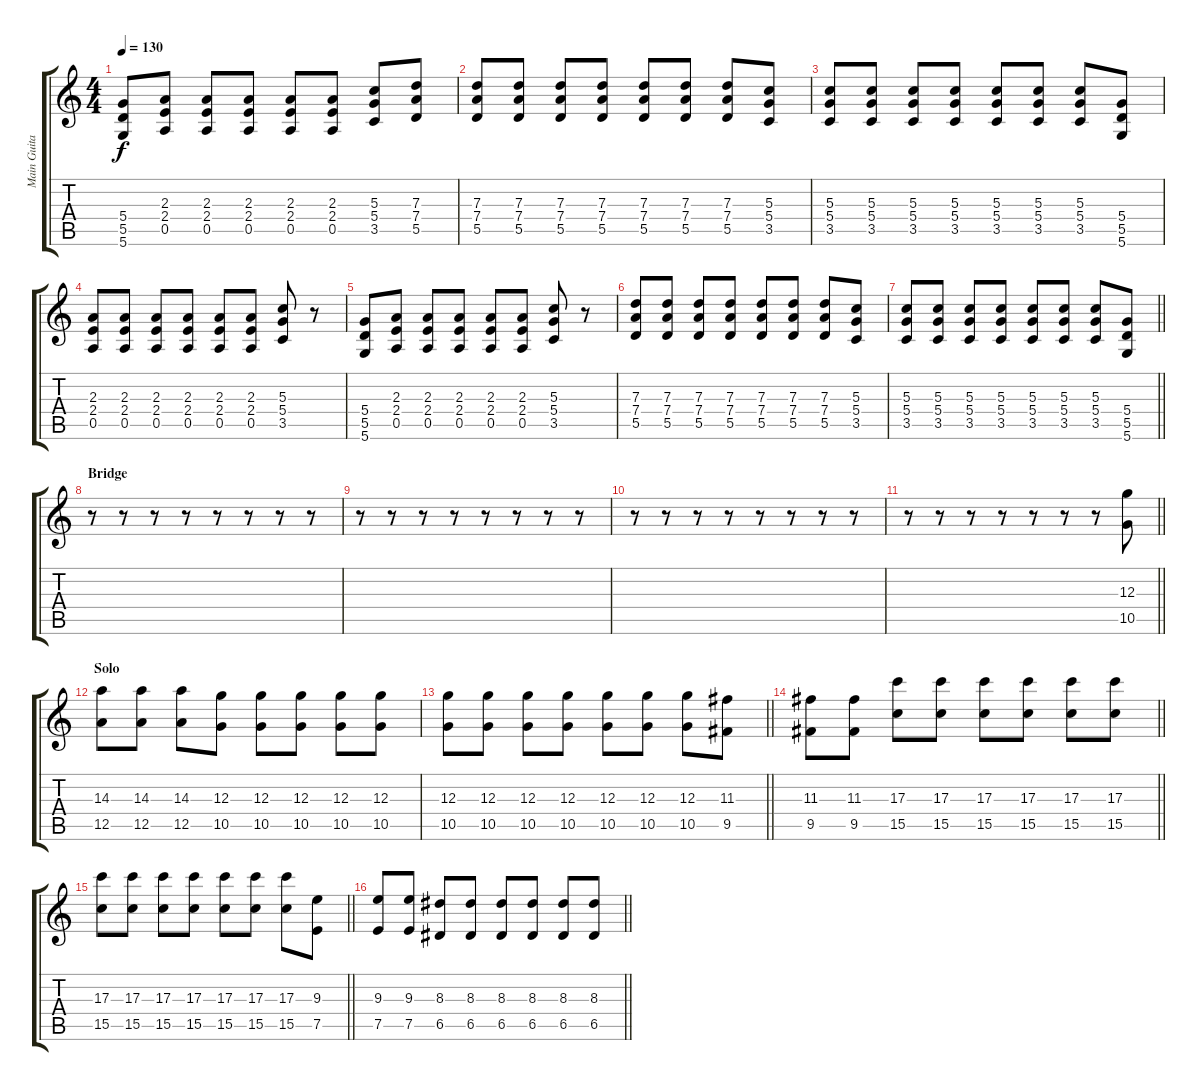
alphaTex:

\track ("Main Guitar" "Main Guita") {instrument distortionguitar}
\staff {score tabs}
\tuning (E4 B3 G3 D3 A2 D2) {hide}
\ts (4 4)
\tempo 130
\clef g2
\ks c
(5.4 5.5 5.6).8{dy f} (2.3 2.4 0.5).8 (2.3 2.4 0.5).8 (2.3 2.4 0.5).8 (2.3 2.4 0.5).8 (2.3 2.4 0.5).8 (5.3 5.4 3.5).8 (7.3 7.4 5.5).8 |
(7.3 7.4 5.5).8 (7.3 7.4 5.5).8 (7.3 7.4 5.5).8 (7.3 7.4 5.5).8 (7.3 7.4 5.5).8 (7.3 7.4 5.5).8 (7.3 7.4 5.5).8 (5.3 5.4 3.5).8 |
(5.3 5.4 3.5).8 (5.3 5.4 3.5).8 (5.3 5.4 3.5).8 (5.3 5.4 3.5).8 (5.3 5.4 3.5).8 (5.3 5.4 3.5).8 (5.3 5.4 3.5).8 (5.4 5.5 5.6).8 |
(2.3 2.4 0.5).8 (2.3 2.4 0.5).8 (2.3 2.4 0.5).8 (2.3 2.4 0.5).8 (2.3 2.4 0.5).8 (2.3 2.4 0.5).8 (5.3 5.4 3.5).8 r.8 |
(5.4 5.5 5.6).8 (2.3 2.4 0.5).8 (2.3 2.4 0.5).8 (2.3 2.4 0.5).8 (2.3 2.4 0.5).8 (2.3 2.4 0.5).8 (5.3 5.4 3.5).8 r.8 |
(7.3 7.4 5.5).8 (7.3 7.4 5.5).8 (7.3 7.4 5.5).8 (7.3 7.4 5.5).8 (7.3 7.4 5.5).8 (7.3 7.4 5.5).8 (7.3 7.4 5.5).8 (5.3 5.4 3.5).8 |
\barLineRight lightlight
(5.3 5.4 3.5).8 (5.3 5.4 3.5).8 (5.3 5.4 3.5).8 (5.3 5.4 3.5).8 (5.3 5.4 3.5).8 (5.3 5.4 3.5).8 (5.3 5.4 3.5).8 (5.4 5.5 5.6).8 |
\section ("" "Bridge")
r.8 r.8 r.8 r.8 r.8 r.8 r.8 r.8 |
r.8 r.8 r.8 r.8 r.8 r.8 r.8 r.8 |
r.8 r.8 r.8 r.8 r.8 r.8 r.8 r.8 |
\barLineRight lightlight
r.8 r.8 r.8 r.8 r.8 r.8 r.8 (12.3 10.5).8{volume 13 instrument overdrivenguitar} |
\section ("" "Solo")
(14.3 12.5).8 (14.3 12.5).8 (14.3 12.5).8 (12.3 10.5).8 (12.3 10.5).8 (12.3 10.5).8 (12.3 10.5).8 (12.3 10.5).8 |
\barLineRight lightlight
(12.3 10.5).8 (12.3 10.5).8 (12.3 10.5).8 (12.3 10.5).8 (12.3 10.5).8 (12.3 10.5).8 (12.3 10.5).8 (11.3 9.5).8 |
\barLineRight lightlight
(11.3 9.5).8 (11.3 9.5).8 (17.3 15.5).8 (17.3 15.5).8 (17.3 15.5).8 (17.3 15.5).8 (17.3 15.5).8 (17.3 15.5).8 |
\barLineRight lightlight
(17.3 15.5).8 (17.3 15.5).8 (17.3 15.5).8 (17.3 15.5).8 (17.3 15.5).8 (17.3 15.5).8 (17.3 15.5).8 (9.3 7.5).8 |
\barLineRight lightlight
(9.3 7.5).8 (9.3 7.5).8 (8.3 6.5).8 (8.3 6.5).8 (8.3 6.5).8 (8.3 6.5).8 (8.3 6.5).8 (8.3 6.5).8
